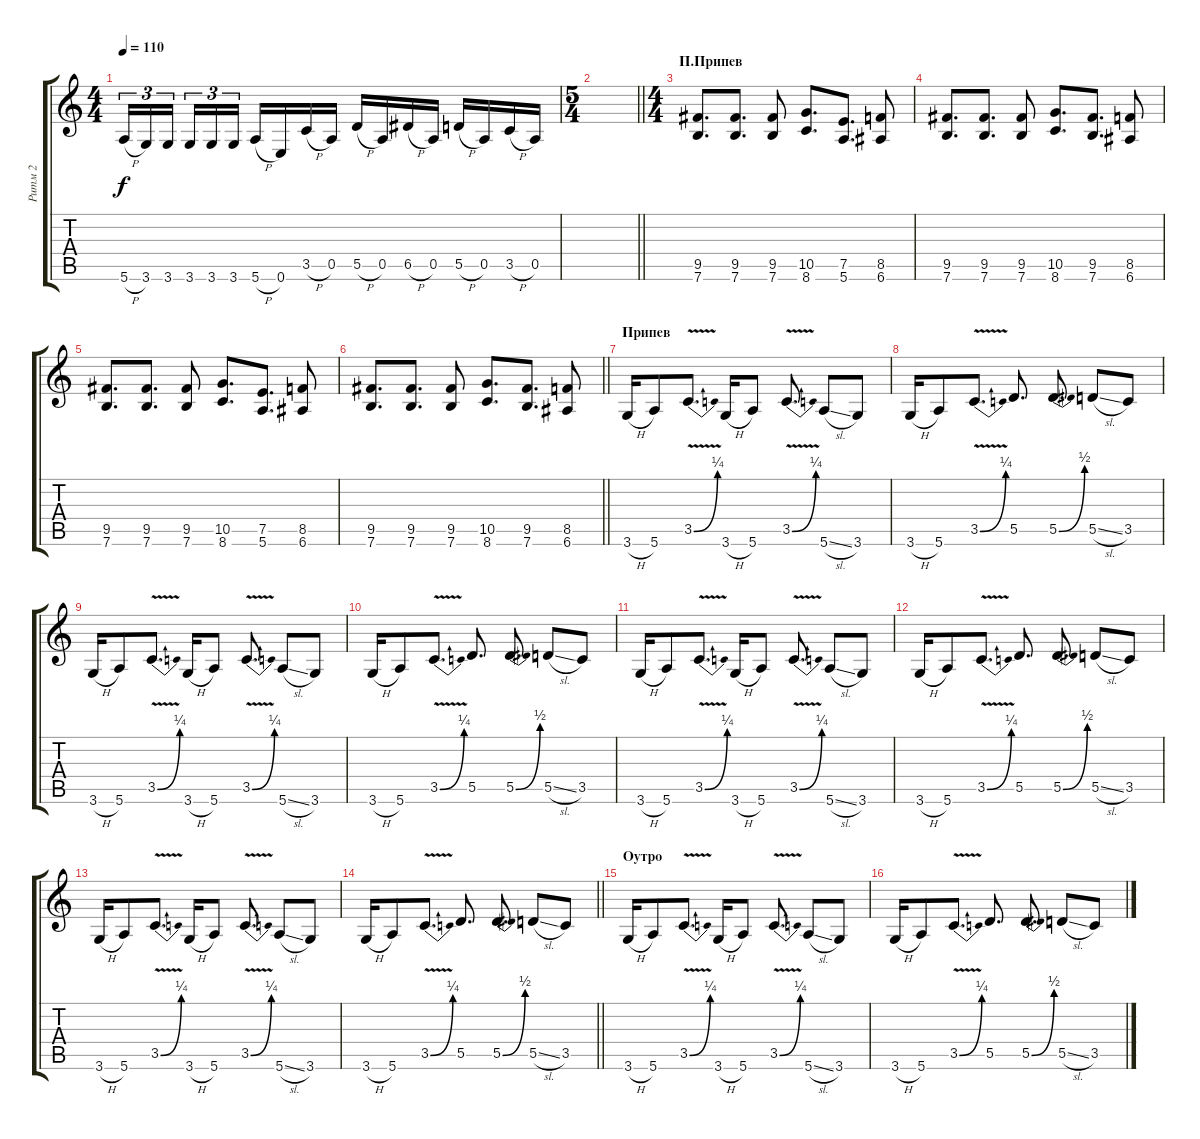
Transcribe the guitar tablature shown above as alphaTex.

\track ("Ритм 2" "Ритм 2") {instrument overdrivenguitar}
\staff {score tabs}
\tuning (E4 B3 G3 D3 A2 E2) {hide}
\ts (4 4)
\tempo 110
\clef g2
\ks c
5.6{h}.16{tu (3 2) dy f} 3.6.16{tu (3 2)} 3.6.16{tu (3 2) beam splitsecondary} 3.6.16{tu (3 2)} 3.6.16{tu (3 2)} 3.6.16{tu (3 2)} 5.6{h}.16 0.6.16 3.5{h}.16 0.5.16 5.5{h}.16 0.5.16 6.5{h}.16 0.5.16 5.5{h}.16 0.5.16 3.5{h}.16 0.5.16 |
\ts (5 4)
\barLineRight lightlight
|
\ts (4 4)
\section ("" "П.Припев")
(9.5 7.6).8{d} (9.5 7.6).8{d} (9.5 7.6).8 (10.5 8.6).8{d} (7.5 5.6).8{d} (8.5 6.6).8 |
(9.5 7.6).8{d} (9.5 7.6).8{d} (9.5 7.6).8 (10.5 8.6).8{d} (9.5 7.6).8{d} (8.5 6.6).8 |
(9.5 7.6).8{d} (9.5 7.6).8{d} (9.5 7.6).8 (10.5 8.6).8{d} (7.5 5.6).8{d} (8.5 6.6).8 |
\barLineRight lightlight
(9.5 7.6).8{d} (9.5 7.6).8{d} (9.5 7.6).8 (10.5 8.6).8{d} (9.5 7.6).8{d} (8.5 6.6).8 |
\section ("" "Припев")
3.6{h}.16 5.6.8 3.5{be (bend 0 0 60 1) v}.8{d} 3.6{h}.16 5.6.8 3.5{be (bend 0 0 60 1) v}.8{d} 5.6{sl}.8 3.6.8 |
3.6{h}.16 5.6.8 3.5{be (bend 0 0 60 1) v}.8{d} 5.5.8{d} 5.5{be (bend 0 0 60 2)}.8{d} 5.5{sl}.8 3.5.8 |
3.6{h}.16 5.6.8 3.5{be (bend 0 0 60 1) v}.8{d} 3.6{h}.16 5.6.8 3.5{be (bend 0 0 60 1) v}.8{d} 5.6{sl}.8 3.6.8 |
3.6{h}.16 5.6.8 3.5{be (bend 0 0 60 1) v}.8{d} 5.5.8{d} 5.5{be (bend 0 0 60 2)}.8{d} 5.5{sl}.8 3.5.8 |
3.6{h}.16 5.6.8 3.5{be (bend 0 0 60 1) v}.8{d} 3.6{h}.16 5.6.8 3.5{be (bend 0 0 60 1) v}.8{d} 5.6{sl}.8 3.6.8 |
3.6{h}.16 5.6.8 3.5{be (bend 0 0 60 1) v}.8{d} 5.5.8{d} 5.5{be (bend 0 0 60 2)}.8{d} 5.5{sl}.8 3.5.8 |
3.6{h}.16 5.6.8 3.5{be (bend 0 0 60 1) v}.8{d} 3.6{h}.16 5.6.8 3.5{be (bend 0 0 60 1) v}.8{d} 5.6{sl}.8 3.6.8 |
\barLineRight lightlight
3.6{h}.16 5.6.8 3.5{be (bend 0 0 60 1) v}.8{d} 5.5.8{d} 5.5{be (bend 0 0 60 2)}.8{d} 5.5{sl}.8 3.5.8 |
\section ("" "Оутро")
3.6{h}.16 5.6.8 3.5{be (bend 0 0 60 1) v}.8{d} 3.6{h}.16 5.6.8 3.5{be (bend 0 0 60 1) v}.8{d} 5.6{sl}.8 3.6.8 |
3.6{h}.16 5.6.8 3.5{be (bend 0 0 60 1) v}.8{d} 5.5.8{d} 5.5{be (bend 0 0 60 2)}.8{d} 5.5{sl}.8 3.5.8
